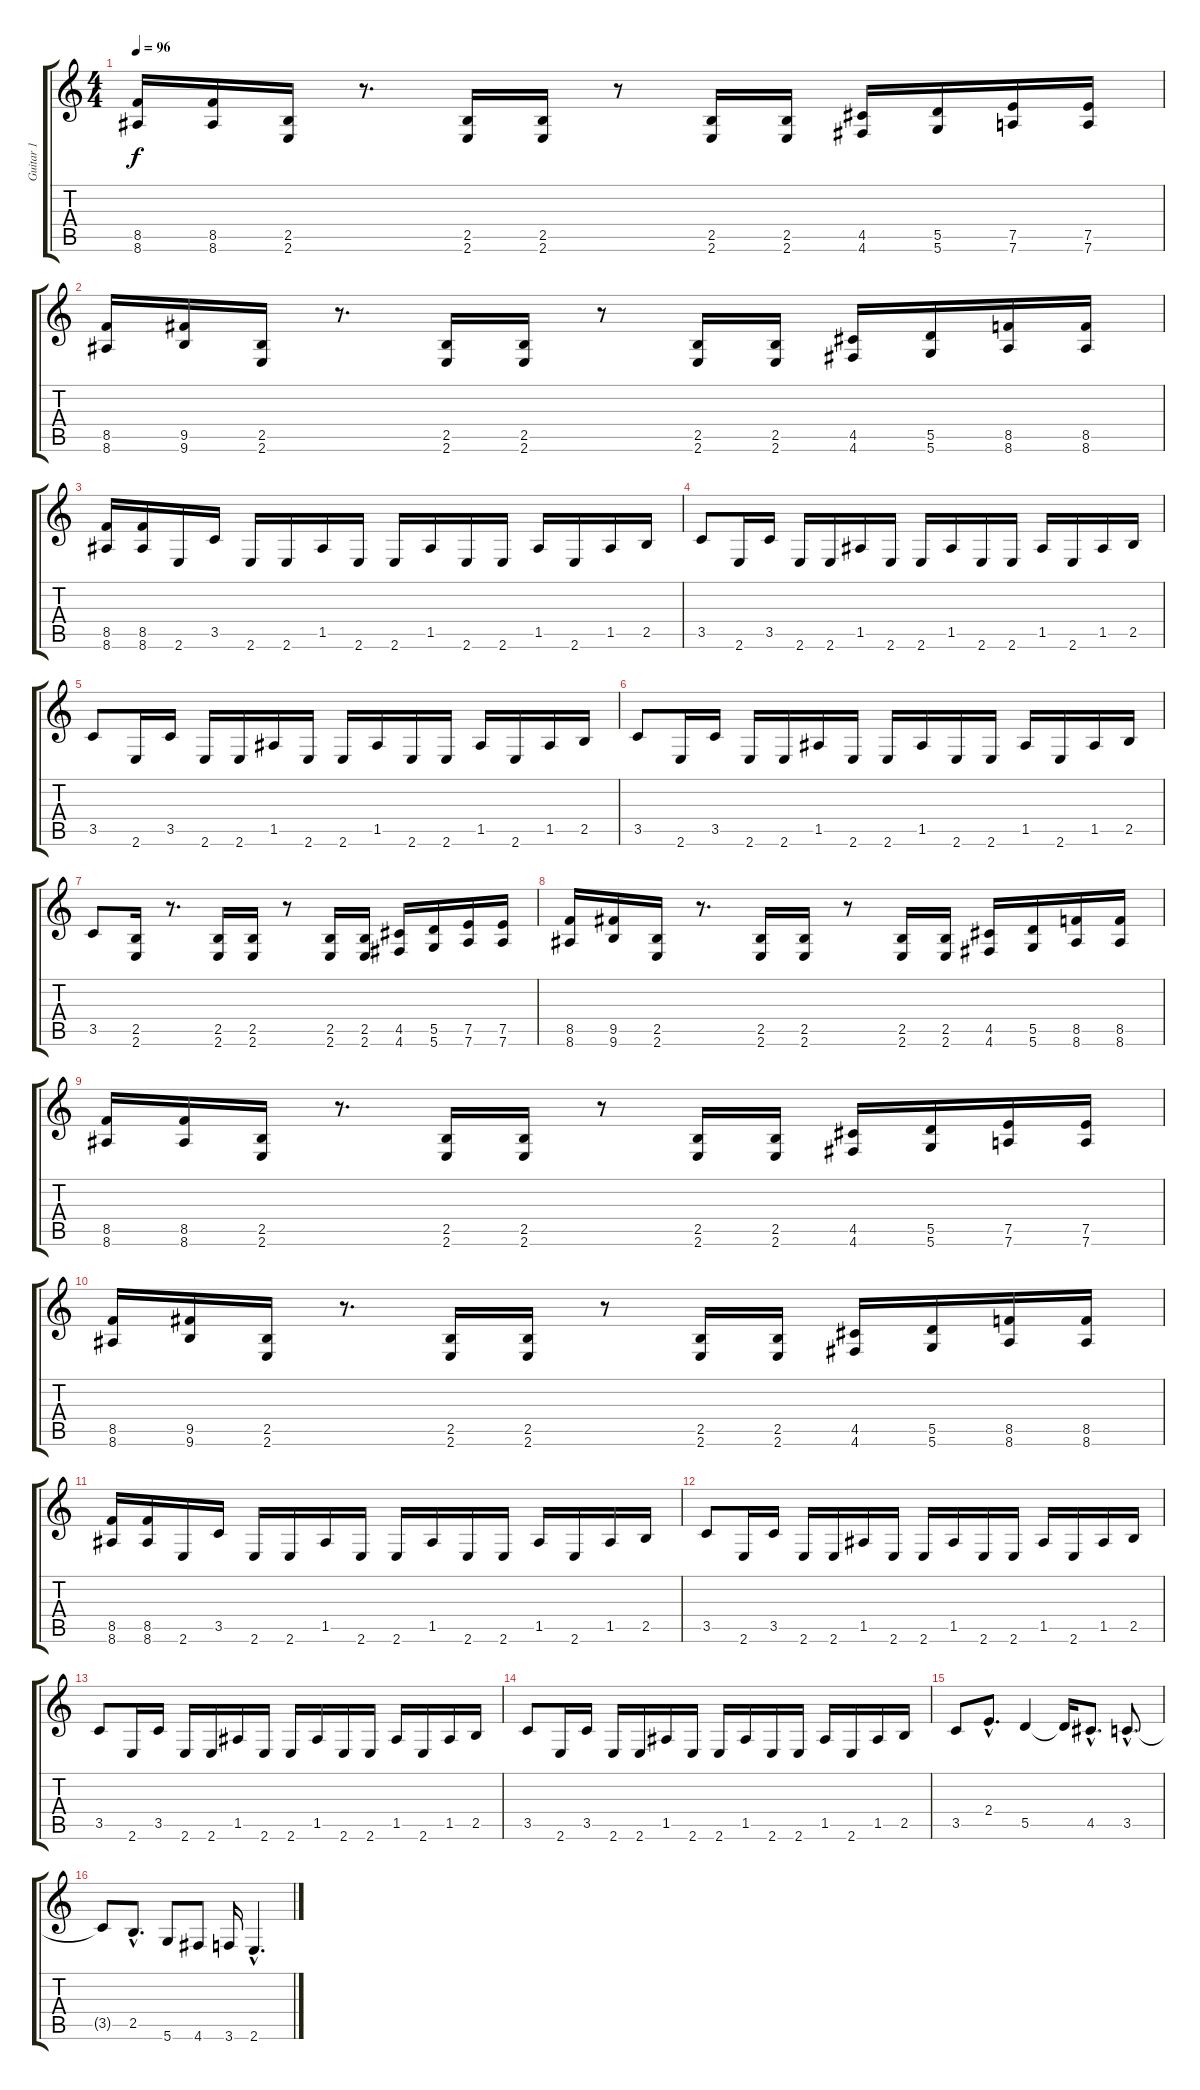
\track ("Guitar 1" "Guitar 1") {instrument distortionguitar}
\staff {score tabs}
\tuning (E4 B3 G3 D3 A2 D2) {hide}
\ts (4 4)
\tempo 96
\clef g2
\ks c
(8.5 8.6).16{dy f} (8.5 8.6).16 (2.5 2.6).16 r.8{d} (2.5 2.6).16 (2.5 2.6).16 r.8 (2.5 2.6).16 (2.5 2.6).16 (4.5 4.6).16 (5.5 5.6).16 (7.5 7.6).16 (7.5 7.6).16 |
(8.5 8.6).16 (9.5 9.6).16 (2.5 2.6).16 r.8{d} (2.5 2.6).16 (2.5 2.6).16 r.8 (2.5 2.6).16 (2.5 2.6).16 (4.5 4.6).16 (5.5 5.6).16 (8.5 8.6).16 (8.5 8.6).16 |
(8.5 8.6).16 (8.5 8.6).16 2.6.16 3.5.16 2.6.16 2.6.16 1.5.16 2.6.16 2.6.16 1.5.16 2.6.16 2.6.16 1.5.16 2.6.16 1.5.16 2.5.16 |
3.5.8 2.6.16 3.5.16 2.6.16 2.6.16 1.5.16 2.6.16 2.6.16 1.5.16 2.6.16 2.6.16 1.5.16 2.6.16 1.5.16 2.5.16 |
3.5.8 2.6.16 3.5.16 2.6.16 2.6.16 1.5.16 2.6.16 2.6.16 1.5.16 2.6.16 2.6.16 1.5.16 2.6.16 1.5.16 2.5.16 |
3.5.8 2.6.16 3.5.16 2.6.16 2.6.16 1.5.16 2.6.16 2.6.16 1.5.16 2.6.16 2.6.16 1.5.16 2.6.16 1.5.16 2.5.16 |
3.5.8 (2.5 2.6).16 r.8{d} (2.5 2.6).16 (2.5 2.6).16 r.8 (2.5 2.6).16 (2.5 2.6).16 (4.5 4.6).16 (5.5 5.6).16 (7.5 7.6).16 (7.5 7.6).16 |
(8.5 8.6).16 (9.5 9.6).16 (2.5 2.6).16 r.8{d} (2.5 2.6).16 (2.5 2.6).16 r.8 (2.5 2.6).16 (2.5 2.6).16 (4.5 4.6).16 (5.5 5.6).16 (8.5 8.6).16 (8.5 8.6).16 |
(8.5 8.6).16 (8.5 8.6).16 (2.5 2.6).16 r.8{d} (2.5 2.6).16 (2.5 2.6).16 r.8 (2.5 2.6).16 (2.5 2.6).16 (4.5 4.6).16 (5.5 5.6).16 (7.5 7.6).16 (7.5 7.6).16 |
(8.5 8.6).16 (9.5 9.6).16 (2.5 2.6).16 r.8{d} (2.5 2.6).16 (2.5 2.6).16 r.8 (2.5 2.6).16 (2.5 2.6).16 (4.5 4.6).16 (5.5 5.6).16 (8.5 8.6).16 (8.5 8.6).16 |
(8.5 8.6).16 (8.5 8.6).16 2.6.16 3.5.16 2.6.16 2.6.16 1.5.16 2.6.16 2.6.16 1.5.16 2.6.16 2.6.16 1.5.16 2.6.16 1.5.16 2.5.16 |
3.5.8 2.6.16 3.5.16 2.6.16 2.6.16 1.5.16 2.6.16 2.6.16 1.5.16 2.6.16 2.6.16 1.5.16 2.6.16 1.5.16 2.5.16 |
3.5.8 2.6.16 3.5.16 2.6.16 2.6.16 1.5.16 2.6.16 2.6.16 1.5.16 2.6.16 2.6.16 1.5.16 2.6.16 1.5.16 2.5.16 |
3.5.8 2.6.16 3.5.16 2.6.16 2.6.16 1.5.16 2.6.16 2.6.16 1.5.16 2.6.16 2.6.16 1.5.16 2.6.16 1.5.16 2.5.16 |
3.5.8 2.4{hac}.8{d} 5.5.4 5.5{t}.16 4.5{hac}.8{d} 3.5{hac}.8{d} |
3.5{t}.8 2.5{hac}.8{d} 5.6.8 4.6.8 3.6.16 2.6{hac}.4{d}
